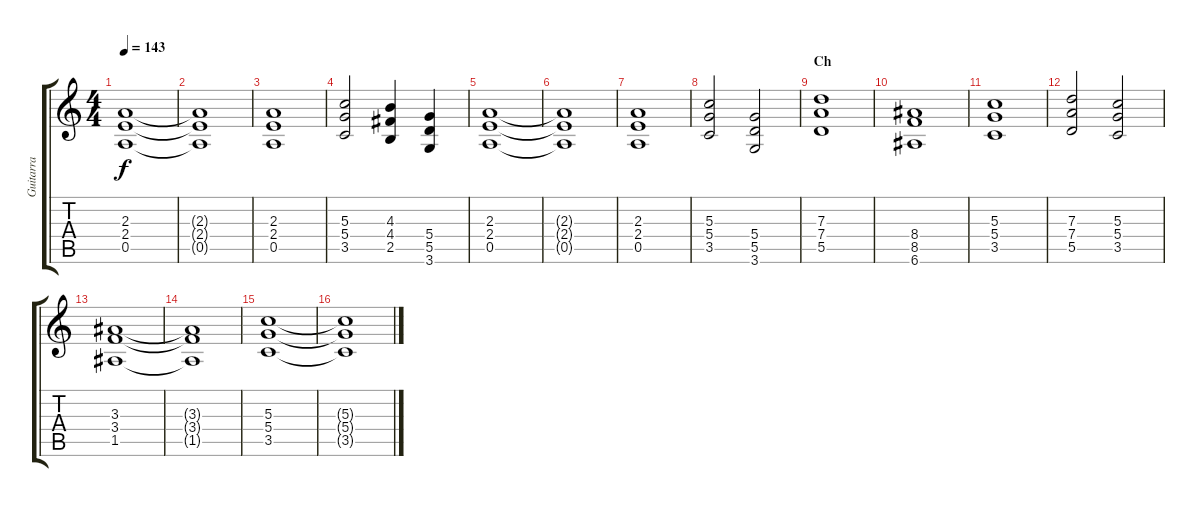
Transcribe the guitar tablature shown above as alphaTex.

\track ("Guitarra" "Guitarra") {instrument distortionguitar}
\staff {score tabs}
\tuning (E4 B3 G3 D3 A2 E2) {hide}
\ts (4 4)
\tempo 143
\clef g2
\ks c
(2.3 2.4 0.5).1{dy f} |
(2.3{t} 2.4{t} 0.5{t}).1 |
(2.3 2.4 0.5).1 |
(5.3 5.4 3.5).2 (4.3 4.4 2.5).4 (5.4 5.5 3.6).4 |
(2.3 2.4 0.5).1 |
(2.3{t} 2.4{t} 0.5{t}).1 |
(2.3 2.4 0.5).1 |
(5.3 5.4 3.5).2 (5.4 5.5 3.6).2 |
\section ("" "Ch")
(7.3 7.4 5.5).1 |
(8.4 8.5 6.6).1 |
(5.3 5.4 3.5).1 |
(7.3 7.4 5.5).2 (5.3 5.4 3.5).2 |
(3.3 3.4 1.5).1 |
(3.3{t} 3.4{t} 1.5{t}).1 |
(5.3 5.4 3.5).1 |
(5.3{t} 5.4{t} 3.5{t}).1
